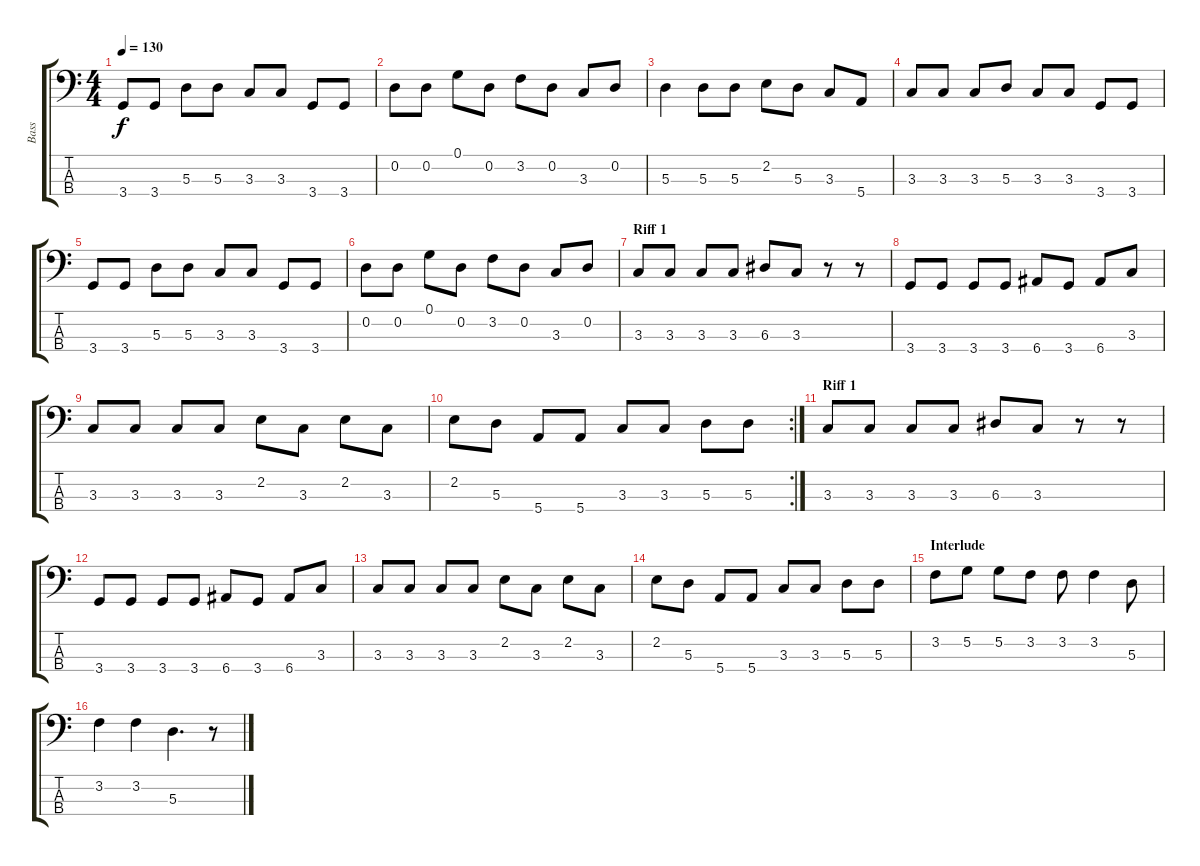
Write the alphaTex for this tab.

\track ("Bass" "Bass") {instrument electricbassfinger}
\staff {score tabs}
\tuning (G2 D2 A1 E1) {hide}
\ts (4 4)
\tempo 130
\clef f4
\ks c
3.4.8{dy f} 3.4.8 5.3.8 5.3.8 3.3.8 3.3.8 3.4.8 3.4.8 |
0.2.8 0.2.8 0.1.8 0.2.8 3.2.8 0.2.8 3.3.8 0.2.8 |
5.3.4 5.3.8 5.3.8 2.2.8 5.3.8 3.3.8 5.4.8 |
3.3.8 3.3.8 3.3.8 5.3.8 3.3.8 3.3.8 3.4.8 3.4.8 |
3.4.8 3.4.8 5.3.8 5.3.8 3.3.8 3.3.8 3.4.8 3.4.8 |
0.2.8 0.2.8 0.1.8 0.2.8 3.2.8 0.2.8 3.3.8 0.2.8 |
\section ("" "Riff 1")
3.3.8 3.3.8 3.3.8 3.3.8 6.3.8 3.3.8 r.8 r.8 |
3.4.8 3.4.8 3.4.8 3.4.8 6.4.8 3.4.8 6.4.8 3.3.8 |
3.3.8 3.3.8 3.3.8 3.3.8 2.2.8 3.3.8 2.2.8 3.3.8 |
\rc 2
2.2.8 5.3.8 5.4.8 5.4.8 3.3.8 3.3.8 5.3.8 5.3.8 |
\section ("" "Riff 1")
3.3.8 3.3.8 3.3.8 3.3.8 6.3.8 3.3.8 r.8 r.8 |
3.4.8 3.4.8 3.4.8 3.4.8 6.4.8 3.4.8 6.4.8 3.3.8 |
3.3.8 3.3.8 3.3.8 3.3.8 2.2.8 3.3.8 2.2.8 3.3.8 |
2.2.8 5.3.8 5.4.8 5.4.8 3.3.8 3.3.8 5.3.8 5.3.8 |
\section ("" "Interlude")
3.2.8 5.2.8 5.2.8 3.2.8 3.2.8 3.2.4 5.3.8 |
3.2.4 3.2.4 5.3.4{d} r.8
